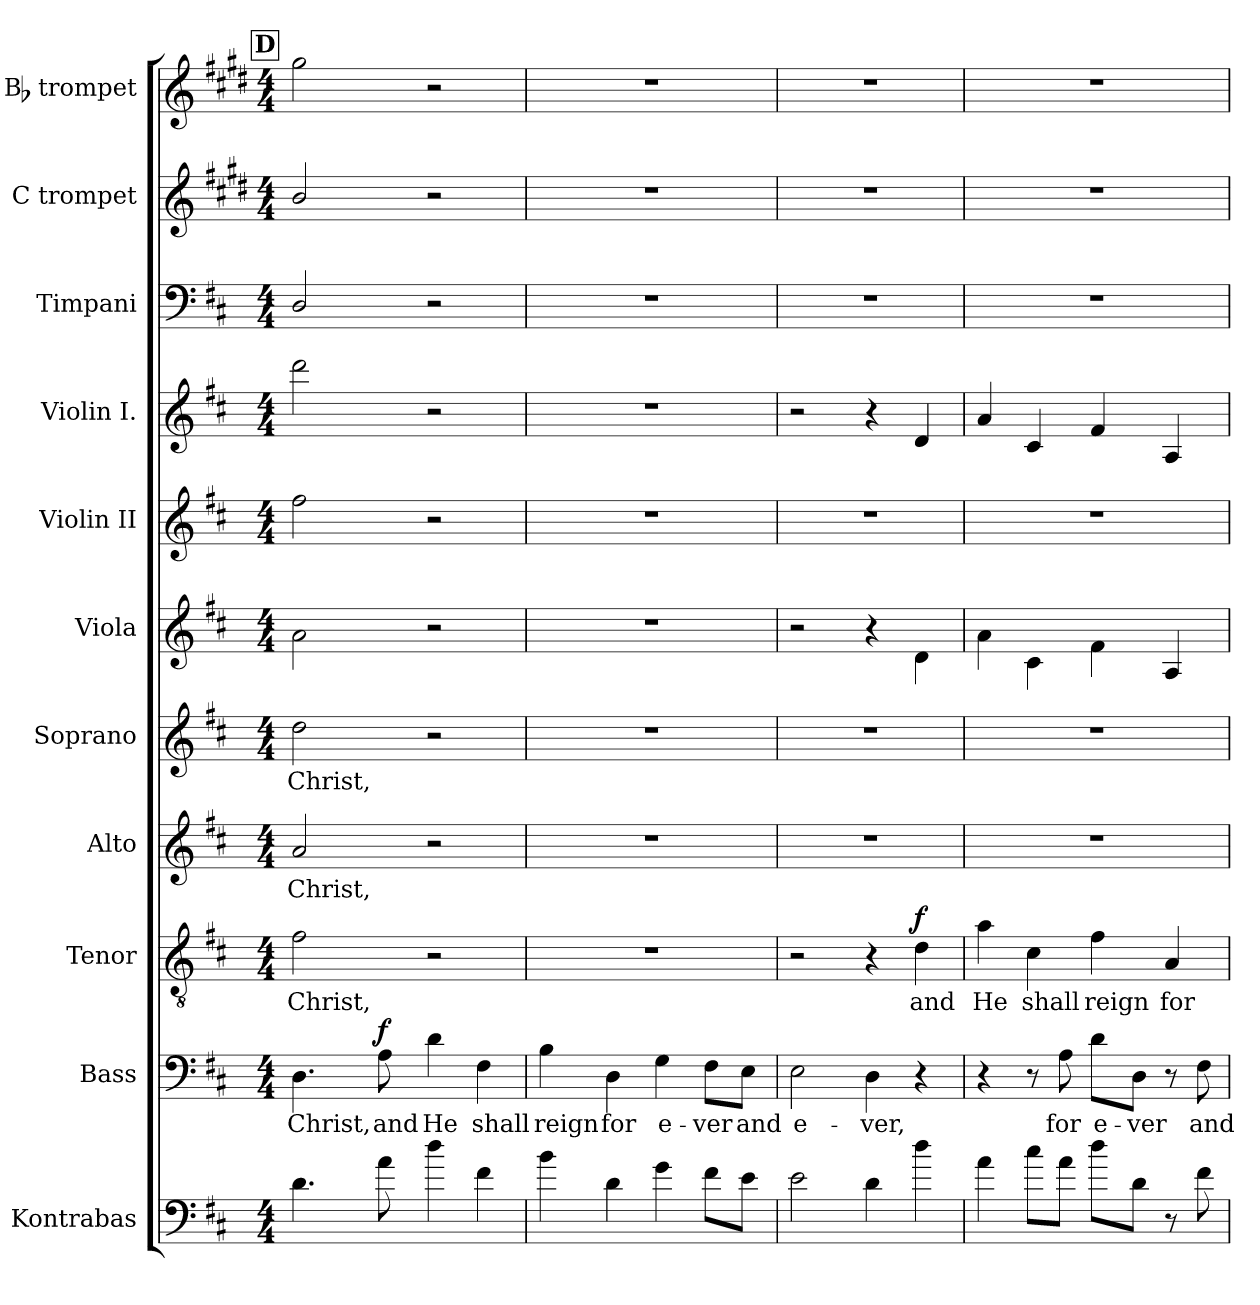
**kern	**kern	**text	**dynam	**kern	**text	**dynam	**kern	**text	**kern	**text	**kern	**kern	**kern	**kern	**kern	**kern
*part11	*part10	*part10	*part10	*part9	*part9	*part9	*part8	*part8	*part7	*part7	*part6	*part5	*part4	*part3	*part2	*part1
*staff11	*staff10	*staff10	*staff10	*staff9	*staff9	*staff9	*staff8	*staff8	*staff7	*staff7	*staff6	*staff5	*staff4	*staff3	*staff2	*staff1
*I"Kontrabas	*I"Bass	*	*	*I"Tenor	*	*	*I"Alto	*	*I"Soprano	*	*I"Viola	*I"Violin II	*I"Violin I.	*I"Timpani	*I"C trompet	*I"Bb trompet
*I'Kb.	*I'B.	*	*	*I'T.	*	*	*I'A.	*	*I'S.	*	*I'Vla.	*I'Vln.II	*I'Vln.I.	*I'Timp.	*I'C tpt.	*I'Bb tpt.
*clefF4	*clefF4	*	*	*clefGv2	*	*	*clefG2	*	*clefG2	*	*clefG2	*clefG2	*clefG2	*clefF4	*clefG2	*clefG2
*ITrd7c12	*	*	*	*	*	*	*	*	*	*	*	*	*	*	*ITrd1c2	*ITrd1c2
*k[f#c#]	*k[f#c#]	*	*	*k[f#c#]	*	*	*k[f#c#]	*	*k[f#c#]	*	*k[f#c#]	*k[f#c#]	*k[f#c#]	*k[f#c#]	*k[f#c#]	*k[f#c#]
*M4/4	*M4/4	*	*	*M4/4	*	*	*M4/4	*	*M4/4	*	*M4/4	*M4/4	*M4/4	*M4/4	*M4/4	*M4/4
!!LO:REH:place=s1:a:B:cj:fs=14:t=D
=41	=41	=41	=41	=41	=41	=41	=41	=41	=41	=41	=41	=41	=41	=41	=41	=41
!	!	!LO:LY:b	!	!	!LO:LY:b	!	!	!LO:LY:b	!	!LO:LY:b	!	!	!	!	!	!
4.D\	4.D\	Christ,	.	2f#\	Christ,	.	2a/	Christ,	2dd\	Christ,	2a\	2ff#\	2ddd\	2D/	2a/	2ff#\
!	!	!LO:LY:b	!LO:DY:a	!	!	!	!	!	!	!	!	!	!	!	!	!
8A\	8A\	and	f	.	.	.	.	.	.	.	.	.	.	.	.	.
!	!	!LO:LY:b	!	!	!	!	!	!	!	!	!	!	!	!	!	!
4d\	4d\	He	.	2r	.	.	2r	.	2r	.	2r	2r	2r	2r	2r	2r
!	!	!LO:LY:b	!	!	!	!	!	!	!	!	!	!	!	!	!	!
4F#\	4F#\	shall	.	.	.	.	.	.	.	.	.	.	.	.	.	.
=42	=42	=42	=42	=42	=42	=42	=42	=42	=42	=42	=42	=42	=42	=42	=42	=42
!	!	!LO:LY:b	!	!	!	!	!	!	!	!	!	!	!	!	!	!
4B\	4B\	reign	.	1r	.	.	1r	.	1r	.	1r	1r	1r	1r	1r	1r
!	!	!LO:LY:b	!	!	!	!	!	!	!	!	!	!	!	!	!	!
4D\	4D\	for	.	.	.	.	.	.	.	.	.	.	.	.	.	.
!	!	!LO:LY:b	!	!	!	!	!	!	!	!	!	!	!	!	!	!
4G\	4G\	e-	.	.	.	.	.	.	.	.	.	.	.	.	.	.
!	!	!LO:LY:b	!	!	!	!	!	!	!	!	!	!	!	!	!	!
8F#\L	8F#\L	-ver	.	.	.	.	.	.	.	.	.	.	.	.	.	.
!	!	!LO:LY:b	!	!	!	!	!	!	!	!	!	!	!	!	!	!
8E\J	8E\J	and	.	.	.	.	.	.	.	.	.	.	.	.	.	.
=43	=43	=43	=43	=43	=43	=43	=43	=43	=43	=43	=43	=43	=43	=43	=43	=43
!	!	!LO:LY:b	!	!	!	!	!	!	!	!	!	!	!	!	!	!
2E\	2E\	e-	.	2r	.	.	1r	.	1r	.	2r	1r	2r	1r	1r	1r
!	!	!LO:LY:b	!	!	!	!	!	!	!	!	!	!	!	!	!	!
4D\	4D\	-ver,	.	4r	.	.	.	.	.	.	4r	.	4r	.	.	.
!	!	!	!	!	!LO:LY:b	!LO:DY:a	!	!	!	!	!	!	!	!	!	!
4d\	4r	.	.	4d\	and	f	.	.	.	.	4d\	.	4d/	.	.	.
!!LO:PB:g=z
=44	=44	=44	=44	=44	=44	=44	=44	=44	=44	=44	=44	=44	=44	=44	=44	=44
!	!	!	!	!	!LO:LY:b	!	!	!	!	!	!	!	!	!	!	!
4A\	4r	.	.	4a\	He	.	1r	.	1r	.	4a\	1r	4a/	1r	1r	1r
!	!	!	!	!	!LO:LY:b	!	!	!	!	!	!	!	!	!	!	!
8c#\L	8r	.	.	4c#\	shall	.	.	.	.	.	4c#\	.	4c#/	.	.	.
!	!	!LO:LY:b	!	!	!	!	!	!	!	!	!	!	!	!	!	!
8A\J	8A\	for	.	.	.	.	.	.	.	.	.	.	.	.	.	.
!	!	!LO:LY:b	!	!	!LO:LY:b	!	!	!	!	!	!	!	!	!	!	!
8d\L	8d\L	e-	.	4f#\	reign	.	.	.	.	.	4f#\	.	4f#/	.	.	.
!	!	!LO:LY:b	!	!	!	!	!	!	!	!	!	!	!	!	!	!
8D\J	8D\J	-ver	.	.	.	.	.	.	.	.	.	.	.	.	.	.
!	!	!	!	!	!LO:LY:b	!	!	!	!	!	!	!	!	!	!	!
8r	8r	.	.	4A/	for	.	.	.	.	.	4A/	.	4A/	.	.	.
!	!	!LO:LY:b	!	!	!	!	!	!	!	!	!	!	!	!	!	!
8F#\	8F#\	and	.	.	.	.	.	.	.	.	.	.	.	.	.	.
=	=	=	=	=	=	=	=	=	=	=	=	=	=	=	=	=
*-	*-	*-	*-	*-	*-	*-	*-	*-	*-	*-	*-	*-	*-	*-	*-	*-
